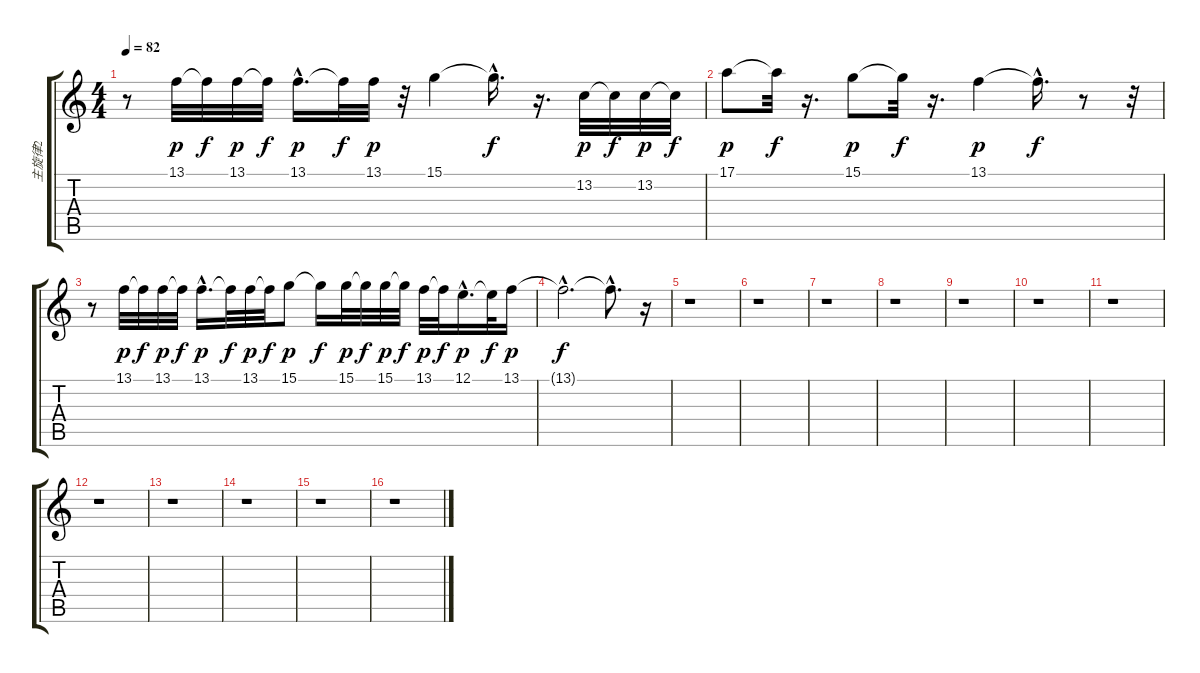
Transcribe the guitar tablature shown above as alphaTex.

\track ("主旋律2" "主旋律2") {instrument electricgrandpiano}
\staff {score tabs}
\tuning (E4 B3 G3 D3 A2 E2) {hide}
\ts (4 4)
\tempo 82
\clef g2
\ks c
r.8{dy f} 13.1.32{dy p} 13.1{t}.32{dy f} 13.1.32{dy p} 13.1{t}.32{dy f} 13.1{hac}.16{d dy p} 13.1{t}.32{dy f} 13.1.32{dy p} r.32 15.1.4 15.1{hac t}.16{d dy f} r.16{d} 13.2.32{dy p} 13.2{t}.32{dy f} 13.2.32{dy p} 13.2{t}.32{dy f} |
17.1.8{dy p} 17.1{t}.32{dy f} r.16{d} 15.1.8{dy p} 15.1{t}.32{dy f} r.16{d} 13.1.4{dy p} 13.1{hac t}.16{d dy f} r.8 r.32 |
r.8 13.1.32{dy p} 13.1{t}.32{dy f} 13.1.32{dy p} 13.1{t}.32{dy f} 13.1{hac}.16{d dy p} 13.1{t}.32{dy f} 13.1.32{dy p} 13.1{t}.32{dy f} 15.1.8{dy p} 15.1{t}.16{dy f} 15.1.32{dy p} 15.1{t}.32{dy f} 15.1.32{dy p} 15.1{t}.32{dy f} 13.1.32{dy p} 13.1{t}.32{dy f} 12.1{hac}.16{d dy p} 12.1{t}.32{dy f} 13.1.16{dy p} |
13.1{hac t}.2{d dy f} 13.1{hac t}.8{d} r.16 |
r.1 |
r.1 |
r.1 |
r.1 |
r.1 |
r.1 |
r.1 |
r.1 |
r.1 |
r.1 |
r.1 |
r.1
